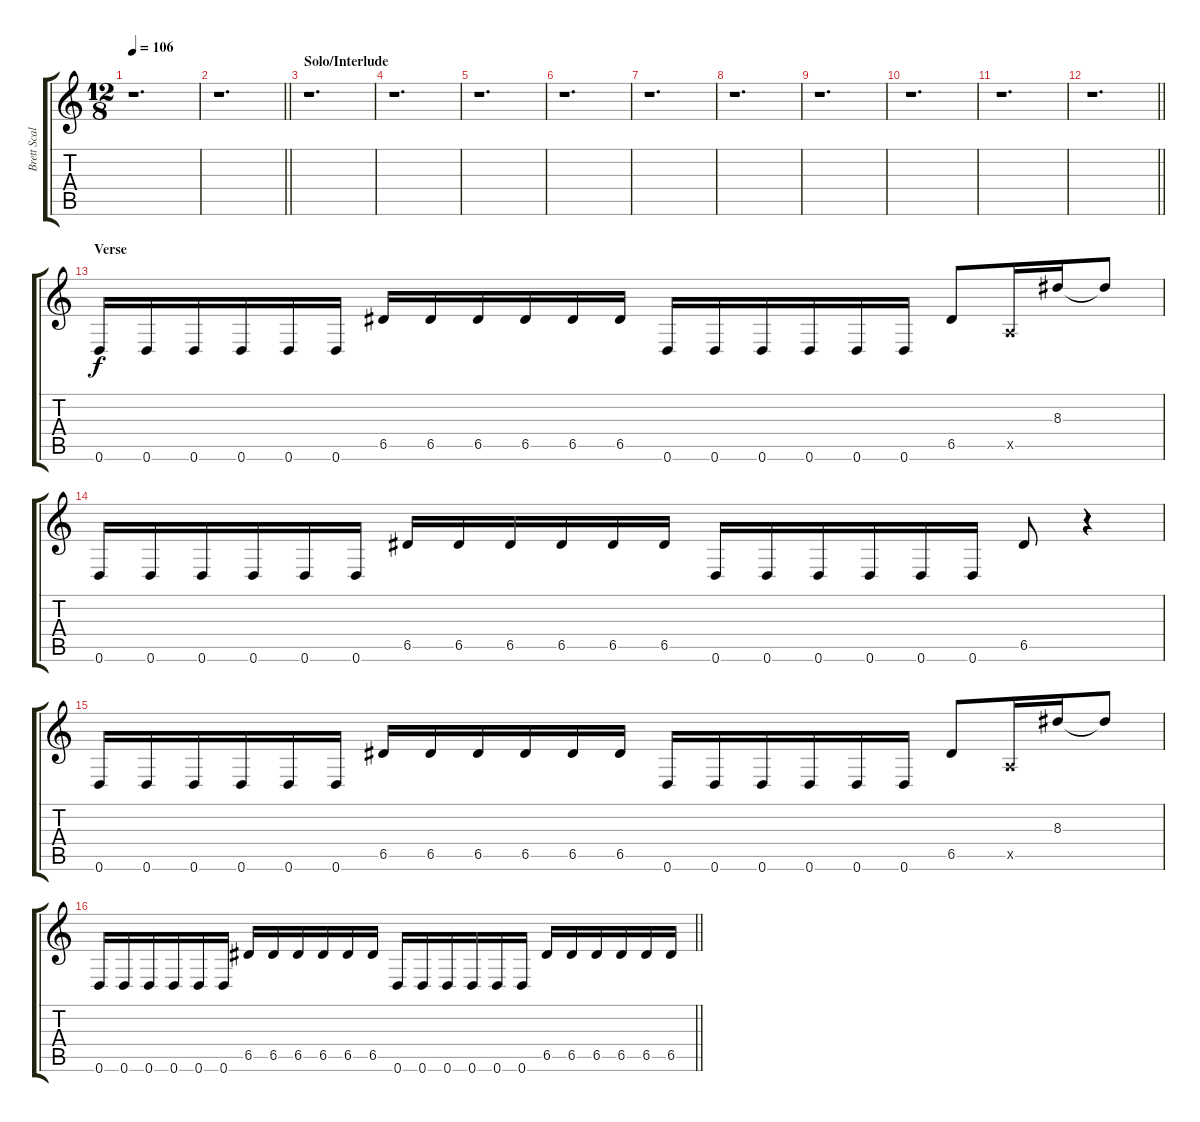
\track ("Brett Scallions (Rhythm Guitar)" "Brett Scal") {instrument distortionguitar}
\staff {score tabs}
\tuning (E4 B3 G3 D3 A2 D2) {hide}
\ts (12 8)
\tempo 106
\clef g2
\ks c
r.1{d dy f} |
\barLineRight lightlight
r.1{d} |
\section ("" "Solo/Interlude")
r.1{d} |
r.1{d} |
r.1{d} |
r.1{d} |
r.1{d} |
r.1{d} |
r.1{d} |
r.1{d} |
r.1{d} |
\barLineRight lightlight
r.1{d} |
\section ("" "Verse")
0.6.16{volume 13} 0.6.16 0.6.16 0.6.16 0.6.16 0.6.16 6.5.16 6.5.16 6.5.16 6.5.16 6.5.16 6.5.16 0.6.16 0.6.16 0.6.16 0.6.16 0.6.16 0.6.16 6.5.8 0.5{x}.16 8.3.16 8.3{t}.8 |
0.6.16 0.6.16 0.6.16 0.6.16 0.6.16 0.6.16 6.5.16 6.5.16 6.5.16 6.5.16 6.5.16 6.5.16 0.6.16 0.6.16 0.6.16 0.6.16 0.6.16 0.6.16 6.5.8 r.4 |
0.6.16 0.6.16 0.6.16 0.6.16 0.6.16 0.6.16 6.5.16 6.5.16 6.5.16 6.5.16 6.5.16 6.5.16 0.6.16 0.6.16 0.6.16 0.6.16 0.6.16 0.6.16 6.5.8 0.5{x}.16 8.3.16 8.3{t}.8 |
\barLineRight lightlight
0.6.16 0.6.16 0.6.16 0.6.16 0.6.16 0.6.16 6.5.16 6.5.16 6.5.16 6.5.16 6.5.16 6.5.16 0.6.16 0.6.16 0.6.16 0.6.16 0.6.16 0.6.16 6.5.16 6.5.16 6.5.16 6.5.16 6.5.16 6.5.16
